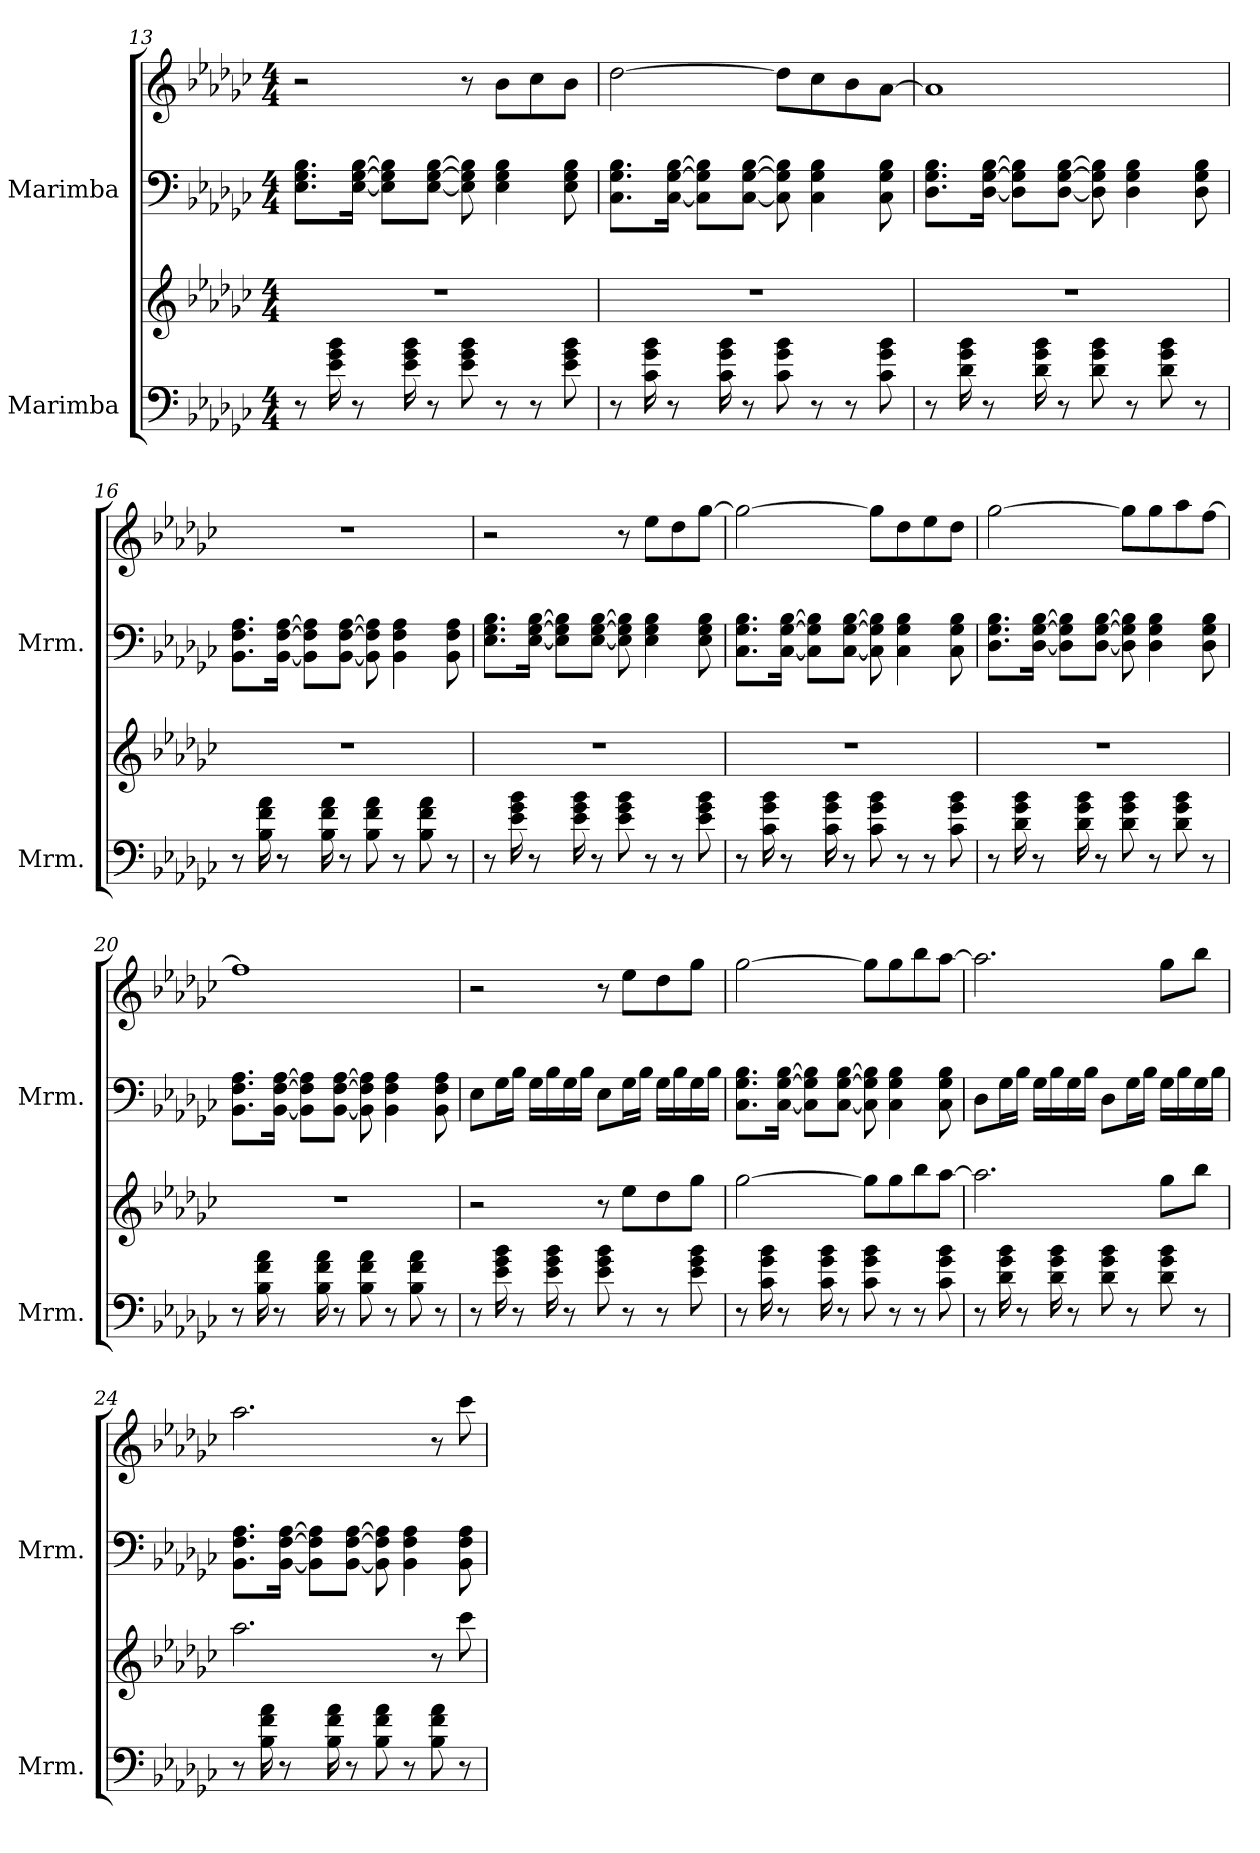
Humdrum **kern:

**kern	**kern	**kern	**kern
*part2	*part2	*part1	*part1
*staff4	*staff3	*staff2	*staff1
*I"Marimba	*	*I"Marimba	*
*I'Mrm.	*	*I'Mrm.	*
!!LO:LB:g=z
*clefF4	*clefG2	*clefF4	*clefG2
*k[b-e-a-d-g-c-]	*k[b-e-a-d-g-c-]	*k[b-e-a-d-g-c-]	*k[b-e-a-d-g-c-]
*M4/4	*M4/4	*M4/4	*M4/4
=13	=13	=13	=13
8r	1r	8.E-\ 8.G-\ 8.B-\L	2r
16e-\ 16g-\ 16b-\	.	.	.
8r	.	[16E-\ [16G-\ [16B-\Jk	.
.	.	8E-\] 8G-\] 8B-\]L	.
16e-\ 16g-\ 16b-\	.	.	.
8r	.	[8E-\ [8G-\ [8B-\J	.
8e-\ 8g-\ 8b-\	.	8E-\] 8G-\] 8B-\]	8r
8r	.	4E-\ 4G-\ 4B-\	8b-\L
8r	.	.	8cc-\
8e-\ 8g-\ 8b-\	.	8E-\ 8G-\ 8B-\	8b-\J
=14	=14	=14	=14
8r	1r	8.C-\ 8.G-\ 8.B-\L	[2dd-\
16c-\ 16g-\ 16b-\	.	.	.
8r	.	[16C-\ [16G-\ [16B-\Jk	.
.	.	8C-\] 8G-\] 8B-\]L	.
16c-\ 16g-\ 16b-\	.	.	.
8r	.	[8C-\ [8G-\ [8B-\J	.
8c-\ 8g-\ 8b-\	.	8C-\] 8G-\] 8B-\]	8dd-\L]
8r	.	4C-\ 4G-\ 4B-\	8cc-\
8r	.	.	8b-\
8c-\ 8g-\ 8b-\	.	8C-\ 8G-\ 8B-\	[8a-\J
=15	=15	=15	=15
8r	1r	8.D-\ 8.G-\ 8.B-\L	1a-]
16d-\ 16g-\ 16b-\	.	.	.
8r	.	[16D-\ [16G-\ [16B-\Jk	.
.	.	8D-\] 8G-\] 8B-\]L	.
16d-\ 16g-\ 16b-\	.	.	.
8r	.	[8D-\ [8G-\ [8B-\J	.
8d-\ 8g-\ 8b-\	.	8D-\] 8G-\] 8B-\]	.
8r	.	4D-\ 4G-\ 4B-\	.
8d-\ 8g-\ 8b-\	.	.	.
8r	.	8D-\ 8G-\ 8B-\	.
!!LO:PB:g=z
=16	=16	=16	=16
8r	1r	8.BB-\ 8.F\ 8.A-\L	1r
16B-\ 16f\ 16a-\	.	.	.
8r	.	[16BB-\ [16F\ [16A-\Jk	.
.	.	8BB-\] 8F\] 8A-\]L	.
16B-\ 16f\ 16a-\	.	.	.
8r	.	[8BB-\ [8F\ [8A-\J	.
8B-\ 8f\ 8a-\	.	8BB-\] 8F\] 8A-\]	.
8r	.	4BB-\ 4F\ 4A-\	.
8B-\ 8f\ 8a-\	.	.	.
8r	.	8BB-\ 8F\ 8A-\	.
=17	=17	=17	=17
8r	1r	8.E-\ 8.G-\ 8.B-\L	2r
16e-\ 16g-\ 16b-\	.	.	.
8r	.	[16E-\ [16G-\ [16B-\Jk	.
.	.	8E-\] 8G-\] 8B-\]L	.
16e-\ 16g-\ 16b-\	.	.	.
8r	.	[8E-\ [8G-\ [8B-\J	.
8e-\ 8g-\ 8b-\	.	8E-\] 8G-\] 8B-\]	8r
8r	.	4E-\ 4G-\ 4B-\	8ee-\L
8r	.	.	8dd-\
8e-\ 8g-\ 8b-\	.	8E-\ 8G-\ 8B-\	[8gg-\J
=18	=18	=18	=18
8r	1r	8.C-\ 8.G-\ 8.B-\L	2gg-\_
16c-\ 16g-\ 16b-\	.	.	.
8r	.	[16C-\ [16G-\ [16B-\Jk	.
.	.	8C-\] 8G-\] 8B-\]L	.
16c-\ 16g-\ 16b-\	.	.	.
8r	.	[8C-\ [8G-\ [8B-\J	.
8c-\ 8g-\ 8b-\	.	8C-\] 8G-\] 8B-\]	8gg-\L]
8r	.	4C-\ 4G-\ 4B-\	8dd-\
8r	.	.	8ee-\
8c-\ 8g-\ 8b-\	.	8C-\ 8G-\ 8B-\	8dd-\J
!!LO:LB:g=z
=19	=19	=19	=19
8r	1r	8.D-\ 8.G-\ 8.B-\L	[2gg-\
16d-\ 16g-\ 16b-\	.	.	.
8r	.	[16D-\ [16G-\ [16B-\Jk	.
.	.	8D-\] 8G-\] 8B-\]L	.
16d-\ 16g-\ 16b-\	.	.	.
8r	.	[8D-\ [8G-\ [8B-\J	.
8d-\ 8g-\ 8b-\	.	8D-\] 8G-\] 8B-\]	8gg-\L]
8r	.	4D-\ 4G-\ 4B-\	8gg-\
8d-\ 8g-\ 8b-\	.	.	8aa-\
8r	.	8D-\ 8G-\ 8B-\	[8ff\J
=20	=20	=20	=20
8r	1r	8.BB-\ 8.F\ 8.A-\L	1ff]
16B-\ 16f\ 16a-\	.	.	.
8r	.	[16BB-\ [16F\ [16A-\Jk	.
.	.	8BB-\] 8F\] 8A-\]L	.
16B-\ 16f\ 16a-\	.	.	.
8r	.	[8BB-\ [8F\ [8A-\J	.
8B-\ 8f\ 8a-\	.	8BB-\] 8F\] 8A-\]	.
8r	.	4BB-\ 4F\ 4A-\	.
8B-\ 8f\ 8a-\	.	.	.
8r	.	8BB-\ 8F\ 8A-\	.
=21	=21	=21	=21
8r	2r	8E-\L	2r
16e-\ 16g-\ 16b-\	.	16G-\L	.
8r	.	16B-\JJ	.
.	.	16G-\LL	.
16e-\ 16g-\ 16b-\	.	16B-\	.
8r	.	16G-\	.
.	.	16B-\JJ	.
8e-\ 8g-\ 8b-\	8r	8E-\L	8r
8r	8ee-\L	16G-\L	8ee-\L
.	.	16B-\JJ	.
8r	8dd-\	16G-\LL	8dd-\
.	.	16B-\	.
8e-\ 8g-\ 8b-\	8gg-\J	16G-\	8gg-\J
.	.	16B-\JJ	.
!!LO:LB:g=z
=22	=22	=22	=22
8r	[2gg-\	8.C-\ 8.G-\ 8.B-\L	[2gg-\
16c-\ 16g-\ 16b-\	.	.	.
8r	.	[16C-\ [16G-\ [16B-\Jk	.
.	.	8C-\] 8G-\] 8B-\]L	.
16c-\ 16g-\ 16b-\	.	.	.
8r	.	[8C-\ [8G-\ [8B-\J	.
8c-\ 8g-\ 8b-\	8gg-\L]	8C-\] 8G-\] 8B-\]	8gg-\L]
8r	8gg-\	4C-\ 4G-\ 4B-\	8gg-\
8r	8bb-\	.	8bb-\
8c-\ 8g-\ 8b-\	[8aa-\J	8C-\ 8G-\ 8B-\	[8aa-\J
=23	=23	=23	=23
8r	2.aa-\]	8D-\L	2.aa-\]
16d-\ 16g-\ 16b-\	.	16G-\L	.
8r	.	16B-\JJ	.
.	.	16G-\LL	.
16d-\ 16g-\ 16b-\	.	16B-\	.
8r	.	16G-\	.
.	.	16B-\JJ	.
8d-\ 8g-\ 8b-\	.	8D-\L	.
8r	.	16G-\L	.
.	.	16B-\JJ	.
8d-\ 8g-\ 8b-\	8gg-\L	16G-\LL	8gg-\L
.	.	16B-\	.
8r	8bb-\J	16G-\	8bb-\J
.	.	16B-\JJ	.
=24	=24	=24	=24
8r	2.aa-\	8.BB-\ 8.F\ 8.A-\L	2.aa-\
16B-\ 16f\ 16a-\	.	.	.
8r	.	[16BB-\ [16F\ [16A-\Jk	.
.	.	8BB-\] 8F\] 8A-\]L	.
16B-\ 16f\ 16a-\	.	.	.
8r	.	[8BB-\ [8F\ [8A-\J	.
8B-\ 8f\ 8a-\	.	8BB-\] 8F\] 8A-\]	.
8r	.	4BB-\ 4F\ 4A-\	.
8B-\ 8f\ 8a-\	8r	.	8r
8r	8ccc-\	8BB-\ 8F\ 8A-\	8ccc-\
=	=	=	=
*-	*-	*-	*-
